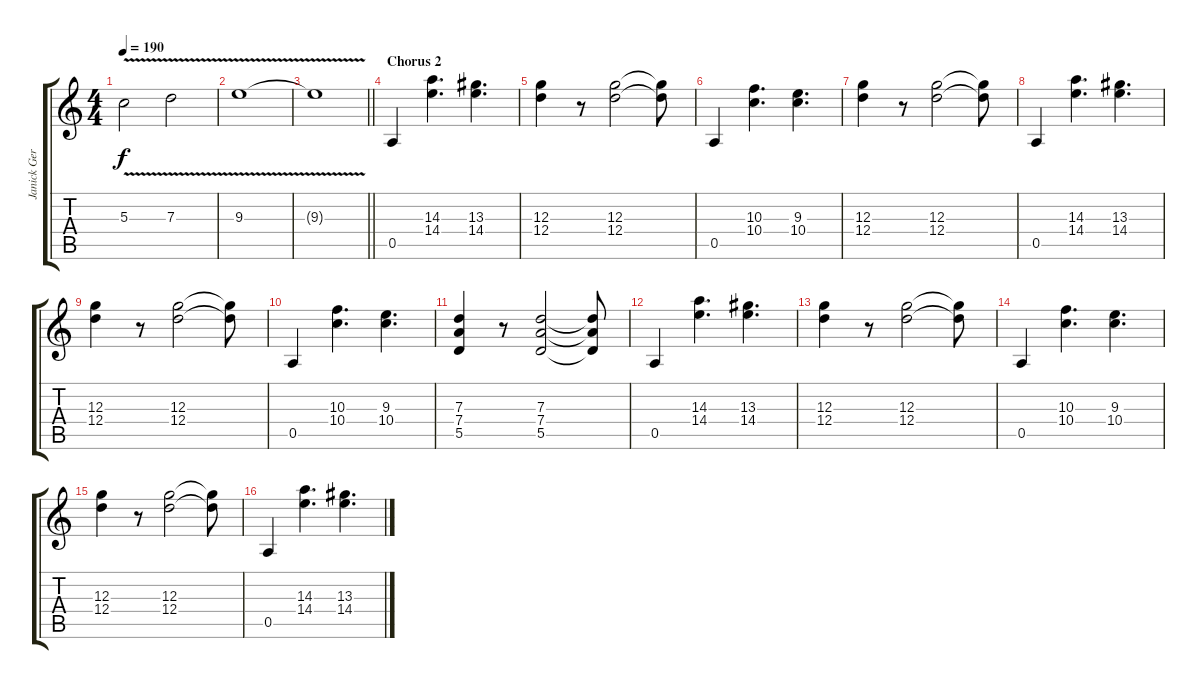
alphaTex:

\track ("Janick Gers" "Janick Ger") {instrument distortionguitar}
\staff {score tabs}
\tuning (E4 B3 G3 D3 A2 E2) {hide}
\ts (4 4)
\tempo 190
\clef g2
\ks c
5.3{v}.2{dy f} 7.3{v}.2 |
9.3{v}.1 |
\barLineRight lightlight
9.3{t}.1 |
\section ("" "Chorus 2")
0.5.4 (14.3 14.4).4{d} (13.3 14.4).4{d} |
(12.3 12.4).4 r.8 (12.3 12.4).2 (12.3{t} 12.4{t}).8 |
0.5.4 (10.3 10.4).4{d} (9.3 10.4).4{d} |
(12.3 12.4).4 r.8 (12.3 12.4).2 (12.3{t} 12.4{t}).8 |
0.5.4 (14.3 14.4).4{d} (13.3 14.4).4{d} |
(12.3 12.4).4 r.8 (12.3 12.4).2 (12.3{t} 12.4{t}).8 |
0.5.4 (10.3 10.4).4{d} (9.3 10.4).4{d} |
(7.3 7.4 5.5).4 r.8 (7.3 7.4 5.5).2 (7.3{t} 7.4{t} 5.5{t}).8 |
0.5.4 (14.3 14.4).4{d} (13.3 14.4).4{d} |
(12.3 12.4).4 r.8 (12.3 12.4).2 (12.3{t} 12.4{t}).8 |
0.5.4 (10.3 10.4).4{d} (9.3 10.4).4{d} |
(12.3 12.4).4 r.8 (12.3 12.4).2 (12.3{t} 12.4{t}).8 |
0.5.4 (14.3 14.4).4{d} (13.3 14.4).4{d}
